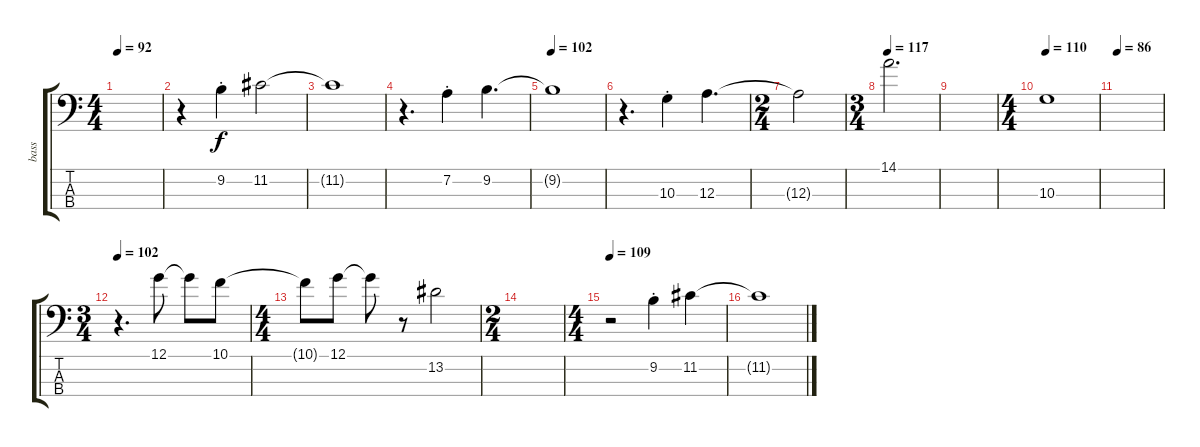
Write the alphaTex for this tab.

\track ("bass" "bass") {instrument electricbassfinger}
\staff {score tabs}
\tuning (G2 D2 A1 E1) {hide}
\ts (4 4)
\tempo 92
\clef f4
\ks c
|
r.4 9.2{st}.4 11.2.2 |
11.2{t}.1 |
r.4{d} 7.2{st}.4 9.2.4{d} |
\tempo 102
9.2{t}.1 |
r.4{d} 10.3{st}.4 12.3.4{d} |
\ts (2 4)
12.3{t}.2 |
\ts (3 4)
\tempo 117
14.1.2{d} |
|
\ts (4 4)
\tempo 110
10.3.1 |
\tempo 86
|
\ts (3 4)
\tempo 102
r.4{d} 12.1.8 12.1{t}.8 10.1.8 |
\ts (4 4)
10.1{t}.8 12.1.8 12.1{t}.8 r.8 13.2.2 |
\ts (2 4)
|
\ts (4 4)
\tempo 109
r.2 9.2{st}.4 11.2.4 |
11.2{t}.1
